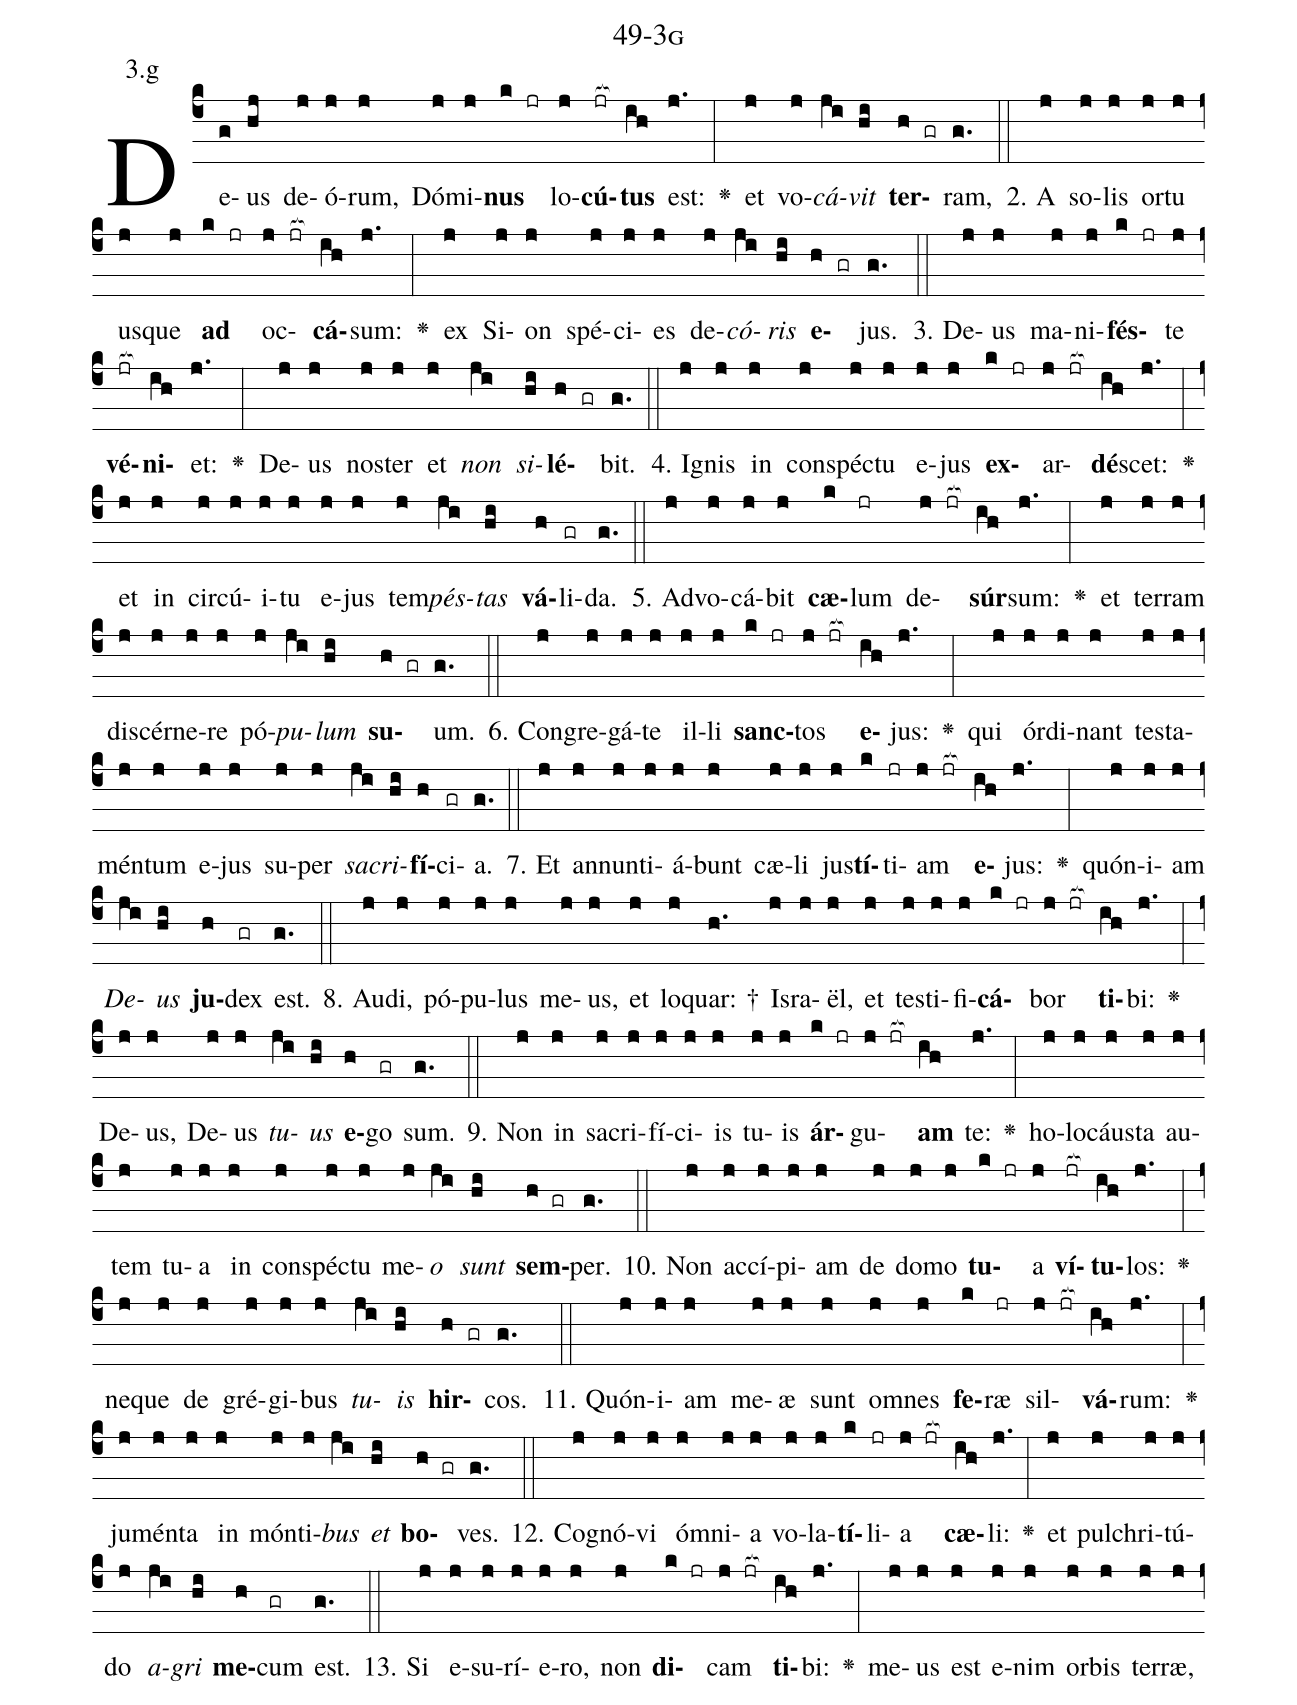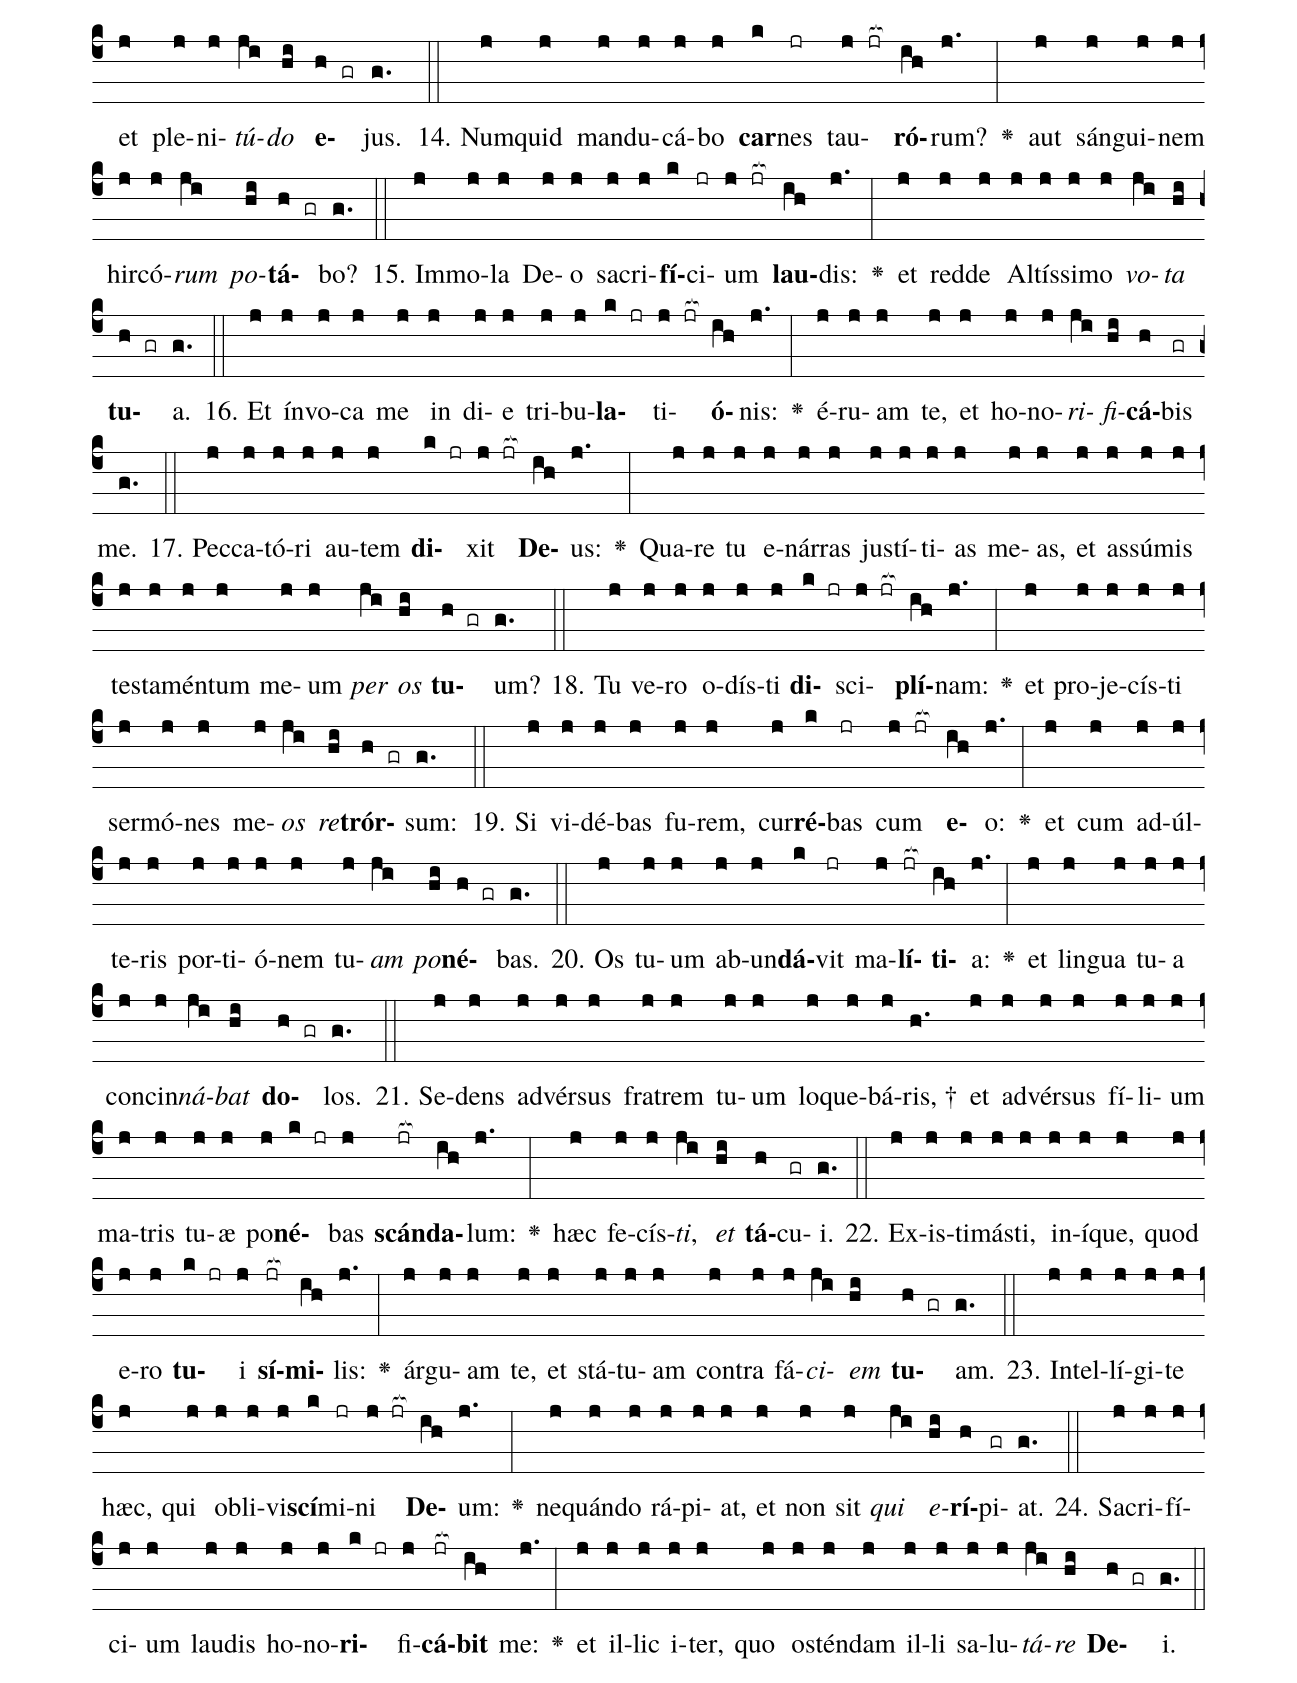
name: 49-3g;
annotation: 3.g;
%%
(c4)De(g)us(hj) de(j)ó(j)rum,(j) Dó(j)mi(j)<b>nus</b>(k jr) lo(j)<b>cú</b>(jr[ocb:1{])<b>tus</b>(ih[ocb:0}]) est:(j.) <v>\greheightstar</v>(:) et(j) vo(j)<i>cá</i>(ji)<i>vit</i>(hi) <b>ter</b>(h gr)ram,(g.) (::)
2. A(j) so(j)lis(j) or(j)tu(j) us(j)que(j) <b>ad</b>(k jr) oc(j jr[ocb:1{])<b>cá</b>(ih[ocb:0}])sum:(j.) <v>\greheightstar</v>(:) ex(j) Si(j)on(j) spé(j)ci(j)es(j) de(j)<i>có</i>(ji)<i>ris</i>(hi) <b>e</b>(h gr)jus.(g.) (::)
3. De(j)us(j) ma(j)ni(j)<b>fés</b>(k jr)te(j) <b>vé</b>(jr[ocb:1{])<b>ni</b>(ih[ocb:0}])et:(j.) <v>\greheightstar</v>(:) De(j)us(j) nos(j)ter(j) et(j) <i>non</i>(ji) <i>si</i>(hi)<b>lé</b>(h gr)bit.(g.) (::)
4. I(j)gnis(j) in(j) con(j)spéc(j)tu(j) e(j)jus(j) <b>ex</b>(k jr)ar(j jr[ocb:1{])<b>dé</b>(ih[ocb:0}])scet:(j.) <v>\greheightstar</v>(:) et(j) in(j) cir(j)cú(j)i(j)tu(j) e(j)jus(j) tem(j)<i>pés</i>(ji)<i>tas</i>(hi) <b>vá</b>(h)li(gr)da.(g.) (::)
5. Ad(j)vo(j)cá(j)bit(j) <b>cæ</b>(k)lum(jr) de(j jr[ocb:1{])<b>súr</b>(ih[ocb:0}])sum:(j.) <v>\greheightstar</v>(:) et(j) ter(j)ram(j) di(j)scér(j)ne(j)re(j) pó(j)<i>pu</i>(ji)<i>lum</i>(hi) <b>su</b>(h gr)um.(g.) (::)
6. Con(j)gre(j)gá(j)te(j) il(j)li(j) <b>sanc</b>(k jr)tos(j jr[ocb:1{]) <b>e</b>(ih[ocb:0}])jus:(j.) <v>\greheightstar</v>(:) qui(j) ór(j)di(j)nant(j) tes(j)ta(j)mén(j)tum(j) e(j)jus(j) su(j)per(j) <i>sa</i>(ji)<i>cri</i>(hi)<b>fí</b>(h)ci(gr)a.(g.) (::)
7. Et(j) an(j)nun(j)ti(j)á(j)bunt(j) cæ(j)li(j) jus(j)<b>tí</b>(k)ti(jr)am(j jr[ocb:1{]) <b>e</b>(ih[ocb:0}])jus:(j.) <v>\greheightstar</v>(:) quón(j)i(j)am(j) <i>De</i>(ji)<i>us</i>(hi) <b>ju</b>(h)dex(gr) est.(g.) (::)
8. Au(j)di,(j) pó(j)pu(j)lus(j) me(j)us,(j) et(j) lo(j)quar: †(h.) Is(j)ra(j)ël,(j) et(j) tes(j)ti(j)fi(j)<b>cá</b>(k jr)bor(j jr[ocb:1{]) <b>ti</b>(ih[ocb:0}])bi:(j.) <v>\greheightstar</v>(:) De(j)us,(j) De(j)us(j) <i>tu</i>(ji)<i>us</i>(hi) <b>e</b>(h)go(gr) sum.(g.) (::)
9. Non(j) in(j) sa(j)cri(j)fí(j)ci(j)is(j) tu(j)is(j) <b>ár</b>(k jr)gu(j jr[ocb:1{])<b>am</b>(ih[ocb:0}]) te:(j.) <v>\greheightstar</v>(:) ho(j)lo(j)cáus(j)ta(j) au(j)tem(j) tu(j)a(j) in(j) con(j)spéc(j)tu(j) me(j)<i>o</i>(ji) <i>sunt</i>(hi) <b>sem</b>(h gr)per.(g.) (::)
10. Non(j) ac(j)cí(j)pi(j)am(j) de(j) do(j)mo(j) <b>tu</b>(k jr)a(j) <b>ví</b>(jr[ocb:1{])<b>tu</b>(ih[ocb:0}])los:(j.) <v>\greheightstar</v>(:) ne(j)que(j) de(j) gré(j)gi(j)bus(j) <i>tu</i>(ji)<i>is</i>(hi) <b>hir</b>(h gr)cos.(g.) (::)
11. Quón(j)i(j)am(j) me(j)æ(j) sunt(j) om(j)nes(j) <b>fe</b>(k)ræ(jr) sil(j jr[ocb:1{])<b>vá</b>(ih[ocb:0}])rum:(j.) <v>\greheightstar</v>(:) ju(j)mén(j)ta(j) in(j) món(j)ti(j)<i>bus</i>(ji) <i>et</i>(hi) <b>bo</b>(h gr)ves.(g.) (::)
12. Co(j)gnó(j)vi(j) óm(j)ni(j)a(j) vo(j)la(j)<b>tí</b>(k)li(jr)a(j jr[ocb:1{]) <b>cæ</b>(ih[ocb:0}])li:(j.) <v>\greheightstar</v>(:) et(j) pul(j)chri(j)tú(j)do(j) <i>a</i>(ji)<i>gri</i>(hi) <b>me</b>(h)cum(gr) est.(g.) (::)
13. Si(j) e(j)su(j)rí(j)e(j)ro,(j) non(j) <b>di</b>(k jr)cam(j jr[ocb:1{]) <b>ti</b>(ih[ocb:0}])bi:(j.) <v>\greheightstar</v>(:) me(j)us(j) est(j) e(j)nim(j) or(j)bis(j) ter(j)ræ,(j) et(j) ple(j)ni(j)<i>tú</i>(ji)<i>do</i>(hi) <b>e</b>(h gr)jus.(g.) (::)
14. Num(j)quid(j) man(j)du(j)cá(j)bo(j) <b>car</b>(k)nes(jr) tau(j jr[ocb:1{])<b>ró</b>(ih[ocb:0}])rum?(j.) <v>\greheightstar</v>(:) aut(j) sán(j)gui(j)nem(j) hir(j)có(j)<i>rum</i>(ji) <i>po</i>(hi)<b>tá</b>(h gr)bo?(g.) (::)
15. Im(j)mo(j)la(j) De(j)o(j) sa(j)cri(j)<b>fí</b>(k)ci(jr)um(j jr[ocb:1{]) <b>lau</b>(ih[ocb:0}])dis:(j.) <v>\greheightstar</v>(:) et(j) red(j)de(j) Al(j)tís(j)si(j)mo(j) <i>vo</i>(ji)<i>ta</i>(hi) <b>tu</b>(h gr)a.(g.) (::)
16. Et(j) ín(j)vo(j)ca(j) me(j) in(j) di(j)e(j) tri(j)bu(j)<b>la</b>(k jr)ti(j jr[ocb:1{])<b>ó</b>(ih[ocb:0}])nis:(j.) <v>\greheightstar</v>(:) é(j)ru(j)am(j) te,(j) et(j) ho(j)no(j)<i>ri</i>(ji)<i>fi</i>(hi)<b>cá</b>(h)bis(gr) me.(g.) (::)
17. Pec(j)ca(j)tó(j)ri(j) au(j)tem(j) <b>di</b>(k jr)xit(j jr[ocb:1{]) <b>De</b>(ih[ocb:0}])us:(j.) <v>\greheightstar</v>(:) Qua(j)re(j) tu(j) e(j)nár(j)ras(j) jus(j)tí(j)ti(j)as(j) me(j)as,(j) et(j) as(j)sú(j)mis(j) tes(j)ta(j)mén(j)tum(j) me(j)um(j) <i>per</i>(ji) <i>os</i>(hi) <b>tu</b>(h gr)um?(g.) (::)
18. Tu(j) ve(j)ro(j) o(j)dís(j)ti(j) <b>di</b>(k jr)sci(j jr[ocb:1{])<b>plí</b>(ih[ocb:0}])nam:(j.) <v>\greheightstar</v>(:) et(j) pro(j)je(j)cís(j)ti(j) ser(j)mó(j)nes(j) me(j)<i>os</i>(ji) <i>re</i>(hi)<b>trór</b>(h gr)sum:(g.) (::)
19. Si(j) vi(j)dé(j)bas(j) fu(j)rem,(j) cur(j)<b>ré</b>(k)bas(jr) cum(j jr[ocb:1{]) <b>e</b>(ih[ocb:0}])o:(j.) <v>\greheightstar</v>(:) et(j) cum(j) ad(j)úl(j)te(j)ris(j) por(j)ti(j)ó(j)nem(j) tu(j)<i>am</i>(ji) <i>po</i>(hi)<b>né</b>(h gr)bas.(g.) (::)
20. Os(j) tu(j)um(j) ab(j)un(j)<b>dá</b>(k)vit(jr) ma(j)<b>lí</b>(jr[ocb:1{])<b>ti</b>(ih[ocb:0}])a:(j.) <v>\greheightstar</v>(:) et(j) lin(j)gua(j) tu(j)a(j) con(j)cin(j)<i>ná</i>(ji)<i>bat</i>(hi) <b>do</b>(h gr)los.(g.) (::)
21. Se(j)dens(j) ad(j)vér(j)sus(j) fra(j)trem(j) tu(j)um(j) lo(j)que(j)bá(j)ris, †(h.) et(j) ad(j)vér(j)sus(j) fí(j)li(j)um(j) ma(j)tris(j) tu(j)æ(j) po(j)<b>né</b>(k jr)bas(j) <b>scán</b>(jr[ocb:1{])<b>da</b>(ih[ocb:0}])lum:(j.) <v>\greheightstar</v>(:) hæc(j) fe(j)cís(j)<i>ti</i>,(ji) <i>et</i>(hi) <b>tá</b>(h)cu(gr)i.(g.) (::)
22. Ex(j)is(j)ti(j)más(j)ti,(j) in(j)í(j)que,(j) quod(j) e(j)ro(j) <b>tu</b>(k jr)i(j) <b>sí</b>(jr[ocb:1{])<b>mi</b>(ih[ocb:0}])lis:(j.) <v>\greheightstar</v>(:) ár(j)gu(j)am(j) te,(j) et(j) stá(j)tu(j)am(j) con(j)tra(j) fá(j)<i>ci</i>(ji)<i>em</i>(hi) <b>tu</b>(h gr)am.(g.) (::)
23. In(j)tel(j)lí(j)gi(j)te(j) hæc,(j) qui(j) ob(j)li(j)vi(j)<b>scí</b>(k)mi(jr)ni(j jr[ocb:1{]) <b>De</b>(ih[ocb:0}])um:(j.) <v>\greheightstar</v>(:) ne(j)quán(j)do(j) rá(j)pi(j)at,(j) et(j) non(j) sit(j) <i>qui</i>(ji) <i>e</i>(hi)<b>rí</b>(h)pi(gr)at.(g.) (::)
24. Sa(j)cri(j)fí(j)ci(j)um(j) lau(j)dis(j) ho(j)no(j)<b>ri</b>(k jr)fi(j)<b>cá</b>(jr[ocb:1{])<b>bit</b>(ih[ocb:0}]) me:(j.) <v>\greheightstar</v>(:) et(j) il(j)lic(j) i(j)ter,(j) quo(j) os(j)tén(j)dam(j) il(j)li(j) sa(j)lu(j)<i>tá</i>(ji)<i>re</i>(hi) <b>De</b>(h gr)i.(g.) (::)
